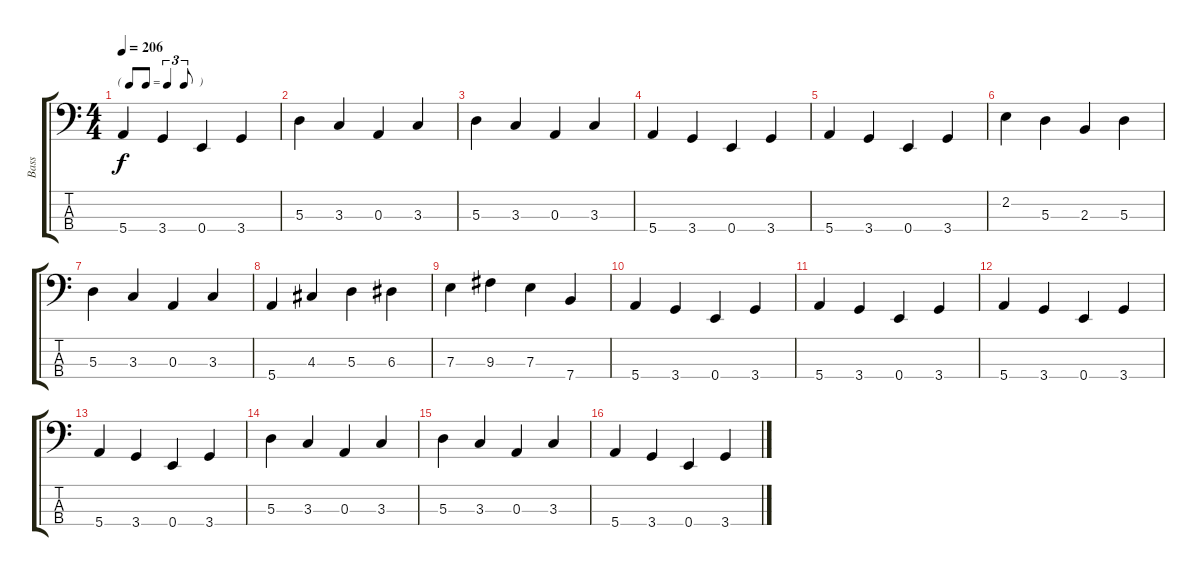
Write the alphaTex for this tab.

\track ("Bass" "Bass") {instrument electricbassfinger}
\staff {score tabs}
\tuning (G2 D2 A1 E1) {hide}
\ts (4 4)
\tf triplet8th
\tempo 206
\clef f4
\ks c
5.4.4{dy f} 3.4.4 0.4.4 3.4.4 |
5.3.4 3.3.4 0.3.4 3.3.4 |
5.3.4 3.3.4 0.3.4 3.3.4 |
5.4.4 3.4.4 0.4.4 3.4.4 |
5.4.4 3.4.4 0.4.4 3.4.4 |
2.2.4 5.3.4 2.3.4 5.3.4 |
5.3.4 3.3.4 0.3.4 3.3.4 |
5.4.4 4.3.4 5.3.4 6.3.4 |
7.3.4 9.3.4 7.3.4 7.4.4 |
5.4.4 3.4.4 0.4.4 3.4.4 |
5.4.4 3.4.4 0.4.4 3.4.4 |
5.4.4 3.4.4 0.4.4 3.4.4 |
5.4.4 3.4.4 0.4.4 3.4.4 |
5.3.4 3.3.4 0.3.4 3.3.4 |
5.3.4 3.3.4 0.3.4 3.3.4 |
5.4.4 3.4.4 0.4.4 3.4.4
